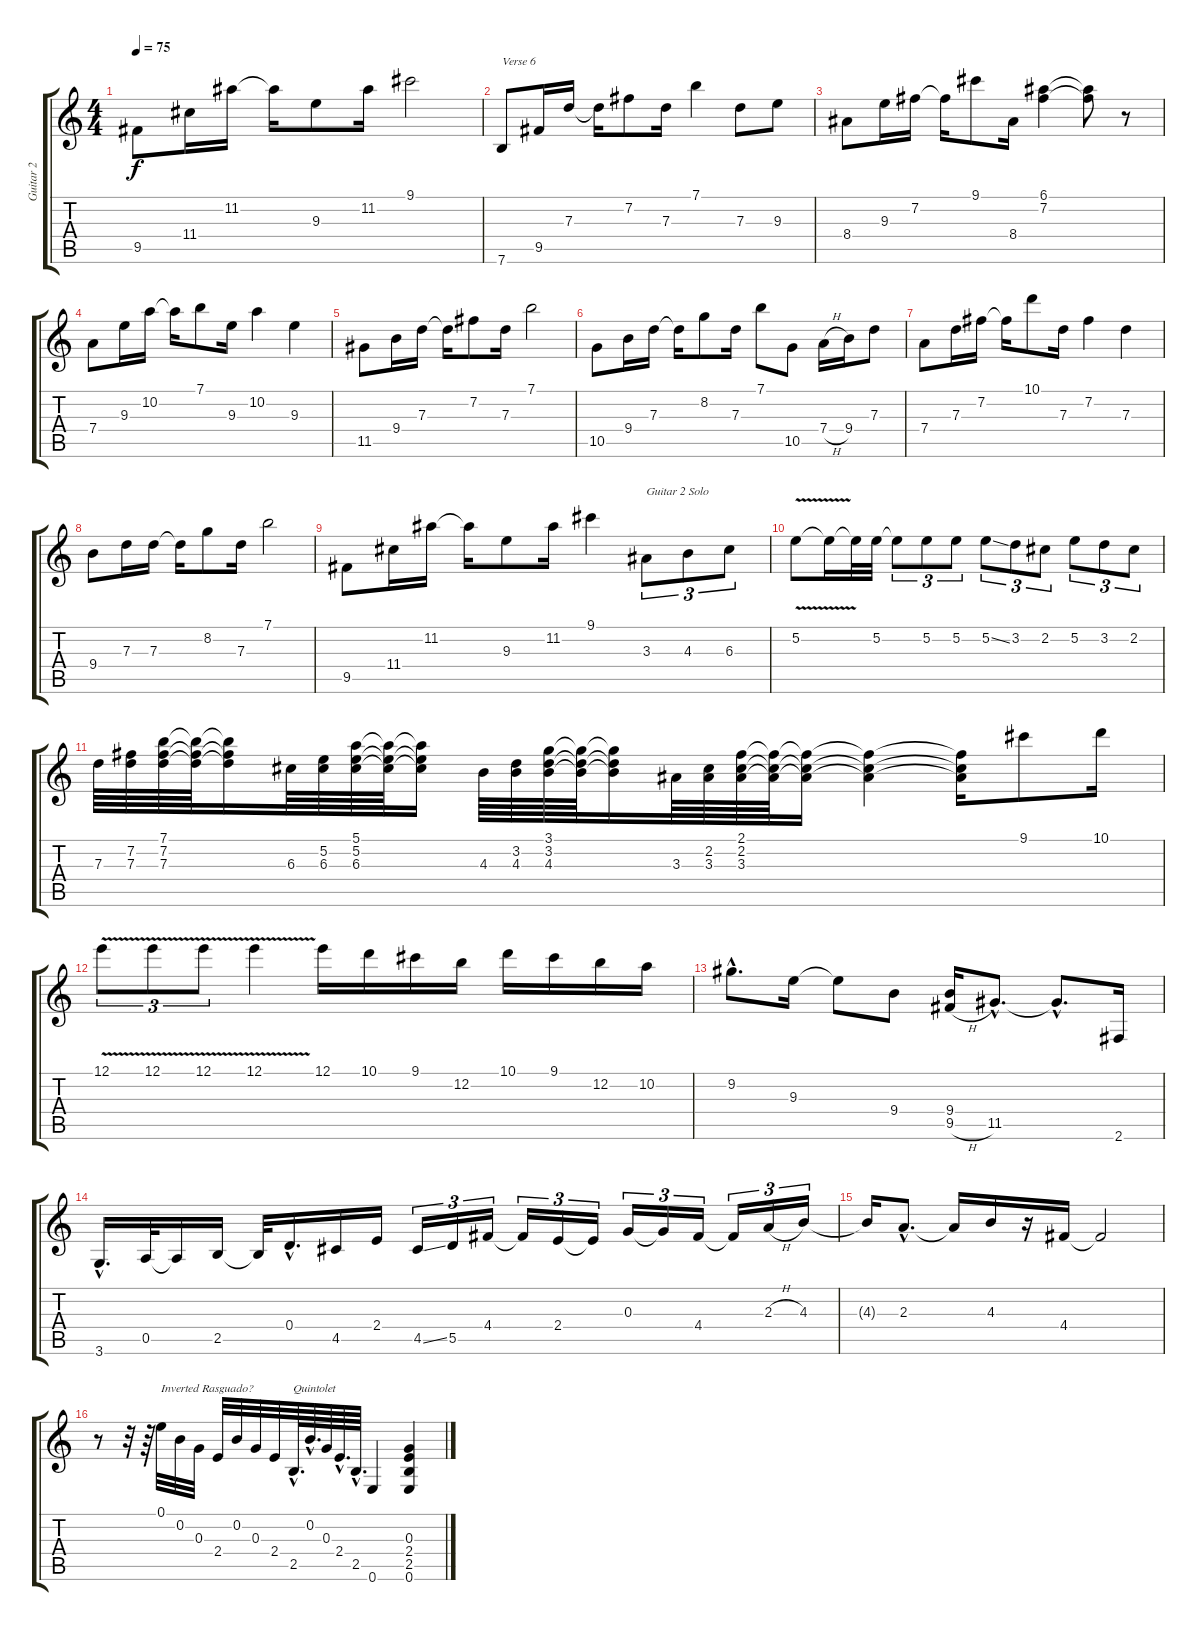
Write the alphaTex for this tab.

\track ("Guitar 2" "Guitar 2") {instrument acousticguitarsteel}
\staff {score tabs}
\tuning (E4 B3 G3 D3 A2 E2) {hide}
\ts (4 4)
\tempo 75
\clef g2
\ks c
9.5.8{dy f} 11.4.16 11.2.16 11.2{t}.16 9.3.8 11.2.16 9.1.2 |
7.6.8{txt "Verse 6"} 9.5.16 7.3.16 7.3{t}.16 7.2.8 7.3.16 7.1.4 7.3.8 9.3.8 |
8.4.8 9.3.16 7.2.16 7.2{t}.16 9.1.8 8.4.16 (6.1 7.2).4 (6.1{t} 7.2{t}).8 r.8 |
7.4.8 9.3.16 10.2.16 10.2{t}.16 7.1.8 9.3.16 10.2.4 9.3.4 |
11.5.8 9.4.16 7.3.16 7.3{t}.16 7.2.8 7.3.16 7.1.2 |
10.5.8 9.4.16 7.3.16 7.3{t}.16 8.2.8 7.3.16 7.1.8 10.5.8 7.4{h}.16 9.4.16 7.3.8 |
7.4.8 7.3.16 7.2.16 7.2{t}.16 10.1.8 7.3.16 7.2.4 7.3.4 |
9.4.8 7.3.16 7.3.16 7.3{t}.16 8.2.8 7.3.16 7.1.2 |
9.5.8 11.4.16 11.2.16 11.2{t}.16 9.3.8 11.2.16 9.1.4{volume 16 instrument acousticguitarnylon} 3.3.8{tu (3 2) txt "Guitar 2 Solo"} 4.3.8{tu (3 2)} 6.3.8{tu (3 2)} |
5.2{v}.8 5.2{t}.16 5.2{t}.32 5.2.32 5.2{t}.8{tu (3 2)} 5.2.8{tu (3 2)} 5.2.8{tu (3 2)} 5.2{ss}.8{tu (3 2)} 3.2.8{tu (3 2)} 2.2.8{tu (3 2)} 5.2.8{tu (3 2)} 3.2.8{tu (3 2)} 2.2.8{tu (3 2)} |
7.3.64 (7.2 7.3).64 (7.1 7.2 7.3).64 (7.1{t} 7.2{t} 7.3{t}).64 (7.1{t} 7.2{t} 7.3{t}).16 6.3.64 (5.2 6.3).64 (5.1 5.2 6.3).64 (5.1{t} 5.2{t} 6.3{t}).64 (5.1{t} 5.2{t} 6.3{t}).16 4.3.64 (3.2 4.3).64 (3.1 3.2 4.3).64 (3.1{t} 3.2{t} 4.3{t}).64 (3.1{t} 3.2{t} 4.3{t}).16 3.3.64 (2.2 3.3).64 (2.1 2.2 3.3).64 (2.1{t} 2.2{t} 3.3{t}).64 (2.1{t} 2.2{t} 3.3{t}).16 (2.1{t} 2.2{t} 3.3{t}).4 (2.1{t} 2.2{t} 3.3{t}).16 9.1.8 10.1.16 |
12.1{v}.8{tu (3 2)} 12.1{v}.8{tu (3 2)} 12.1{v}.8{tu (3 2)} 12.1{v}.4 12.1.16 10.1.16 9.1.16 12.2.16 10.1.16 9.1.16 12.2.16 10.2.16 |
9.2{hac}.8{d} 9.3.16 9.3{t}.8 9.4.8 (9.4 9.5{h}).16 11.5{hac}.8{d} 11.5{hac t}.8{d} 2.6.16 |
3.6{hac}.16{d} 0.5.32 0.5{t}.16 2.5.16 2.5{t}.32 0.4{hac}.16{d} 4.5.16 2.4.16 4.5{ss}.16{tu (3 2)} 5.5.16{tu (3 2)} 4.4.16{tu (3 2)} 4.4{t}.16{tu (3 2)} 2.4.16{tu (3 2)} 2.4{t}.16{tu (3 2)} 0.3.16{tu (3 2)} 0.3{t}.16{tu (3 2)} 4.4.16{tu (3 2)} 4.4{t}.16{tu (3 2)} 2.3{h}.16{tu (3 2)} 4.3.16{tu (3 2)} |
4.3{t}.16 2.3{hac}.8{d} 2.3{t}.16 4.3.16 r.16 4.4.16 4.4{t}.2 |
r.8 r.32 r.64 0.1.32{txt "Inverted Rasguado?"} 0.2.32 0.3.32 2.4.32 0.2.32 0.3.32 2.4.32 2.5{hac}.64{d txt "Quintolet"} 0.2{hac}.64{d} 0.3.64 2.4{hac}.64{d} 2.5{hac}.64{d} 0.6.4 (0.3 2.4 2.5 0.6).4
